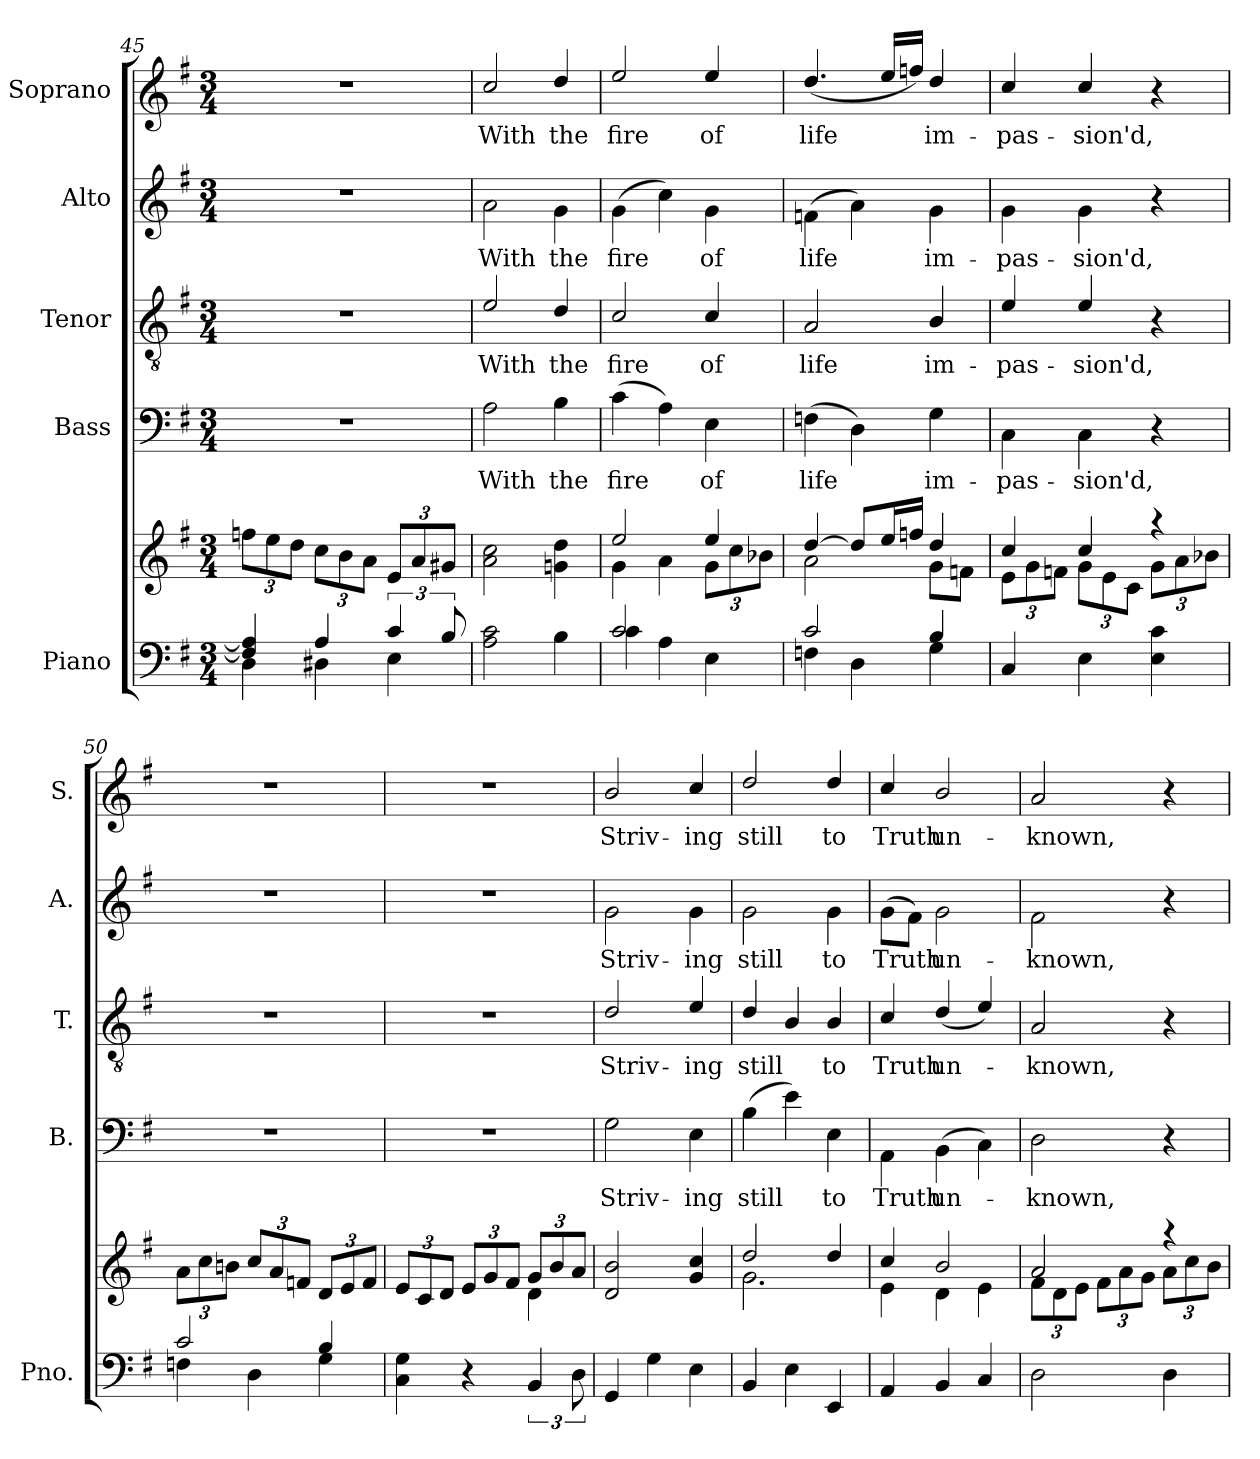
**kern	**kern	**kern	**text	**kern	**text	**kern	**text	**kern	**text
*part5	*part5	*part4	*part4	*part3	*part3	*part2	*part2	*part1	*part1
*staff6	*staff5	*staff4	*staff4	*staff3	*staff3	*staff2	*staff2	*staff1	*staff1
*I"Piano	*	*I"Bass	*	*I"Tenor	*	*I"Alto	*	*I"Soprano	*
*I'Pno.	*	*I'B.	*	*I'T.	*	*I'A.	*	*I'S.	*
*clefF4	*clefG2	*clefF4	*	*clefGv2	*	*clefG2	*	*clefG2	*
*k[f#]	*k[f#]	*k[f#]	*	*k[f#]	*	*k[f#]	*	*k[f#]	*
*G:	*G:	*G:	*	*G:	*	*G:	*	*G:	*
*M3/4	*M3/4	*M3/4	*	*M3/4	*	*M3/4	*	*M3/4	*
=45	=45	=45	=45	=45	=45	=45	=45	=45	=45
*^	*	*	*	*	*	*	*	*	*
*	*	*Xbrackettup	*	*	*	*	*	*	*	*
4F/] 4A/]	4D\	12ffn\L	2.r	.	2.r	.	2.r	.	2.r	.
.	.	12ee\	.	.	.	.	.	.	.	.
.	.	12dd\J	.	.	.	.	.	.	.	.
4A/	4D#X\	12cc\L	.	.	.	.	.	.	.	.
.	.	12b\	.	.	.	.	.	.	.	.
.	.	12a\J	.	.	.	.	.	.	.	.
6c/	4E\	12e/L	.	.	.	.	.	.	.	.
.	.	12a/	.	.	.	.	.	.	.	.
12B/	.	12g#X/J	.	.	.	.	.	.	.	.
*v	*v	*	*	*	*	*	*	*	*	*
=46	=46	=46	=46	=46	=46	=46	=46	=46	=46
!	!	!	!LO:LY:b	!	!LO:LY:b	!	!LO:LY:b	!	!LO:LY:b
2A\ 2c\	2a\ 2cc\	2A\	With	2e/	With	2a\	With	2cc/	With
!	!	!	!LO:LY:b	!	!LO:LY:b	!	!LO:LY:b	!	!LO:LY:b
4B\	4gni\ 4dd\	4B\	the	4d/	the	4g\	the	4dd/	the
=47	=47	=47	=47	=47	=47	=47	=47	=47	=47
*^	*^	*	*	*	*	*	*	*	*
!	!	!	!	!	!LO:LY:b	!	!LO:LY:b	!	!LO:LY:b	!	!LO:LY:b
2c/	4c\	2ee/	4g\	(>4c\	fire	2c/	fire	(>4g\	fire	2ee/	fire
.	4A\	.	4a\	4A\)	.	.	.	4cc\)	.	.	.
!	!	!	!	!	!LO:LY:b	!	!LO:LY:b	!	!LO:LY:b	!	!LO:LY:b
4ryy	4E\	4ee/	12g\L	4E\	of	4c/	of	4g\	of	4ee/	of
.	.	.	12cc\	.	.	.	.	.	.	.	.
.	.	.	12b-X\J	.	.	.	.	.	.	.	.
=48	=48	=48	=48	=48	=48	=48	=48	=48	=48	=48	=48
!	!	!	!	!	!LO:LY:b	!	!LO:LY:b	!	!LO:LY:b	!	!LO:LY:b
2c/	4Fn\	[4dd/	2a\	(>4Fn\	life	2A/	life	(>4fn\	life	(<4.dd/	life
.	4D\	8dd/L]	.	4D\)	.	.	.	4a\)	.	.	.
.	.	16ee/L	.	.	.	.	.	.	.	16ee/LL	.
.	.	16ffn/JJ	.	.	.	.	.	.	.	16ffn/JJ)	.
!	!	!	!	!	!LO:LY:b	!	!LO:LY:b	!	!LO:LY:b	!	!LO:LY:b
4B/	4G\	4dd/	8g\L	4G\	im-	4B/	im-	4g\	im-	4dd/	im-
.	.	.	8fn\J	.	.	.	.	.	.	.	.
*v	*v	*	*	*	*	*	*	*	*	*	*
!!LO:LB:g=z
=49	=49	=49	=49	=49	=49	=49	=49	=49	=49	=49
!	!	!	!	!LO:LY:b	!	!LO:LY:b	!	!LO:LY:b	!	!LO:LY:b
4C/	4cc/	12e\L	4C\	-pas-	4e/	-pas-	4g\	-pas-	4cc/	-pas-
.	.	12g\	.	.	.	.	.	.	.	.
.	.	12fn\J	.	.	.	.	.	.	.	.
!	!	!	!	!LO:LY:b	!	!LO:LY:b	!	!LO:LY:b	!	!LO:LY:b
4E\	4cc/	12g\L	4C\	-sion'd,	4e/	-sion'd,	4g\	-sion'd,	4cc/	-sion'd,
.	.	12e\	.	.	.	.	.	.	.	.
.	.	12c\J	.	.	.	.	.	.	.	.
4E\ 4c\	4r	12g\L	4r	.	4r	.	4r	.	4r	.
.	.	12a\	.	.	.	.	.	.	.	.
.	.	12b-X\J	.	.	.	.	.	.	.	.
*	*v	*v	*	*	*	*	*	*	*	*
=50	=50	=50	=50	=50	=50	=50	=50	=50	=50
*^	*	*	*	*	*	*	*	*	*
2c/	4Fn\	12a\L	2.r	.	2.r	.	2.r	.	2.r	.
.	.	12cc\	.	.	.	.	.	.	.	.
.	.	12bni\J	.	.	.	.	.	.	.	.
.	4D\	12cc/L	.	.	.	.	.	.	.	.
.	.	12a/	.	.	.	.	.	.	.	.
.	.	12fn/J	.	.	.	.	.	.	.	.
4B/	4G\	12d/L	.	.	.	.	.	.	.	.
.	.	12e/	.	.	.	.	.	.	.	.
.	.	12f/J	.	.	.	.	.	.	.	.
*v	*v	*	*	*	*	*	*	*	*	*
=51	=51	=51	=51	=51	=51	=51	=51	=51	=51
*	*^	*	*	*	*	*	*	*	*
4C\ 4G\	12e/L	2ryy	2.r	.	2.r	.	2.r	.	2.r	.
.	12c/	.	.	.	.	.	.	.	.	.
.	12d/J	.	.	.	.	.	.	.	.	.
4r	12e/L	.	.	.	.	.	.	.	.	.
.	12g/	.	.	.	.	.	.	.	.	.
.	12f#i/J	.	.	.	.	.	.	.	.	.
6BB/	12g/L	4d\	.	.	.	.	.	.	.	.
.	12b/	.	.	.	.	.	.	.	.	.
12D\	12a/J	.	.	.	.	.	.	.	.	.
*	*v	*v	*	*	*	*	*	*	*	*
=52	=52	=52	=52	=52	=52	=52	=52	=52	=52
!	!	!	!LO:LY:b	!	!LO:LY:b	!	!LO:LY:b	!	!LO:LY:b
4GG/	2d/ 2b/	2G\	Striv-	2d/	Striv-	2g\	Striv-	2b/	Striv-
4G\	.	.	.	.	.	.	.	.	.
!	!	!	!LO:LY:b	!	!LO:LY:b	!	!LO:LY:b	!	!LO:LY:b
4E\	4g/ 4cc/	4E\	-ing	4e/	-ing	4g\	-ing	4cc/	-ing
=53	=53	=53	=53	=53	=53	=53	=53	=53	=53
*	*^	*	*	*	*	*	*	*	*
!	!	!	!	!LO:LY:b	!	!LO:LY:b	!	!LO:LY:b	!	!LO:LY:b
4BB/	2dd/	2.g\	(>4B\	still	4d/	still	2g\	still	2dd/	still
4E\	.	.	4e\)	.	4B/	.	.	.	.	.
!	!	!	!	!LO:LY:b	!	!LO:LY:b	!	!LO:LY:b	!	!LO:LY:b
4EE/	4dd/	.	4E\	to	4B/	to	4g\	to	4dd/	to
=54	=54	=54	=54	=54	=54	=54	=54	=54	=54	=54
!	!	!	!	!LO:LY:b	!	!LO:LY:b	!	!LO:LY:b	!	!LO:LY:b
4AA/	4cc/	4e\	4AA\	Truth	4c/	Truth	(>8g\L	Truth	4cc/	Truth
.	.	.	.	.	.	.	8f#\J)	.	.	.
!	!	!	!	!LO:LY:b	!	!LO:LY:b	!	!LO:LY:b	!	!LO:LY:b
4BB/	2b/	4d\	(>4BB\	un-	(<4d/	un-	2g\	un-	2b/	un-
4C/	.	4e\	4C\)	.	4e/)	.	.	.	.	.
!!LO:PB:g=z
=55	=55	=55	=55	=55	=55	=55	=55	=55	=55	=55
!	!	!	!	!LO:LY:b	!	!LO:LY:b	!	!LO:LY:b	!	!LO:LY:b
2D\	2a/	12f#\L	2D\	-known,	2A/	-known,	2f#\	-known,	2a/	-known,
.	.	12d\	.	.	.	.	.	.	.	.
.	.	12e\J	.	.	.	.	.	.	.	.
.	.	12f#\L	.	.	.	.	.	.	.	.
.	.	12a\	.	.	.	.	.	.	.	.
.	.	12g\J	.	.	.	.	.	.	.	.
4D\	4r	12a\L	4r	.	4r	.	4r	.	4r	.
.	.	12cc\	.	.	.	.	.	.	.	.
.	.	12b\J	.	.	.	.	.	.	.	.
*	*v	*v	*	*	*	*	*	*	*	*
=	=	=	=	=	=	=	=	=	=
*-	*-	*-	*-	*-	*-	*-	*-	*-	*-
